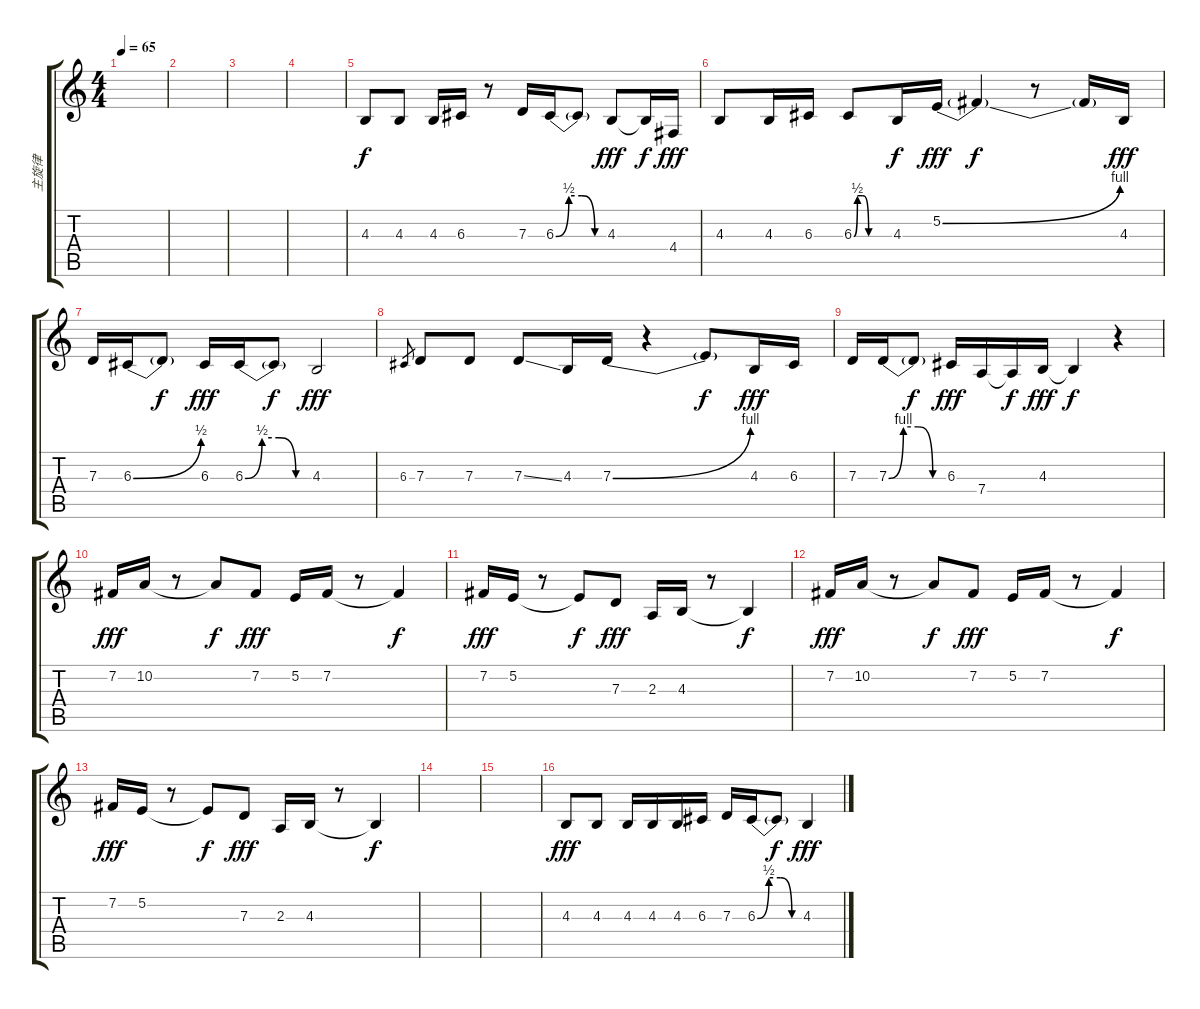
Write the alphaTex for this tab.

\track ("主旋律" "主旋律") {instrument churchorgan}
\staff {score tabs}
\tuning (E4 B3 G3 D3 A2 E2) {hide}
\ts (4 4)
\tempo 65
\clef g2
\ks c
|
|
|
|
4.3.8{volume 16} 4.3.8 4.3.16 6.3.16 r.8 7.3.16 6.3{be (custom 0 0 15 2 30 2 45 0 60 0)}.16 6.3{t}.8{dy f} 4.3.8{dy fff} 4.3{t}.16{dy f} 4.4.16{dy fff} |
4.3.8 4.3.16 6.3.16 6.3{be (custom 0 0 6 2 15 2 25 0 45 0 60 0)}.8 4.3.16{dy f} 5.2{be (bend 0 0 60 4)}.16{dy fff} 5.2{t}.4{dy f} r.8 5.2{t}.16 4.3.16{dy fff} |
7.3.16 6.3{be (bend 0 0 60 2)}.16 6.3{t}.8{dy f} 6.3.16{dy fff} 6.3{be (custom 0 0 15 2 30 2 45 0 60 0)}.16 6.3{t}.8{dy f} 4.3.2{dy fff} |
6.3.8{gr} 7.3.8 7.3.8 7.3{ss}.8 4.3.16 7.3{be (bend 0 0 60 4)}.16 r.4 7.3{t}.8{dy f} 4.3.16{dy fff} 6.3.16 |
7.3.16 7.3{be (custom 0 0 15 4 30 4 45 0 60 0)}.16 7.3{t}.8{dy f} 6.3.16{dy fff} 7.4.16 7.4{t}.16{dy f} 4.3.16{dy fff} 4.3{t}.4{dy f} r.4 |
7.2.16{dy fff} 10.2.16 r.8 10.2{t}.8{dy f} 7.2.8{dy fff} 5.2.16 7.2.16 r.8 7.2{t}.4{dy f} |
7.2.16{dy fff} 5.2.16 r.8 5.2{t}.8{dy f} 7.3.8{dy fff} 2.3.16 4.3.16 r.8 4.3{t}.4{dy f} |
7.2.16{dy fff} 10.2.16 r.8 10.2{t}.8{dy f} 7.2.8{dy fff} 5.2.16 7.2.16 r.8 7.2{t}.4{dy f} |
7.2.16{dy fff} 5.2.16 r.8 5.2{t}.8{dy f} 7.3.8{dy fff} 2.3.16 4.3.16 r.8 4.3{t}.4{dy f} |
|
|
4.3.8{dy fff} 4.3.8 4.3.16 4.3.16 4.3.16 6.3.16 7.3.16 6.3{be (custom 0 0 15 2 30 2 45 0 60 0)}.16 6.3{t}.8{dy f} 4.3.4{dy fff}
